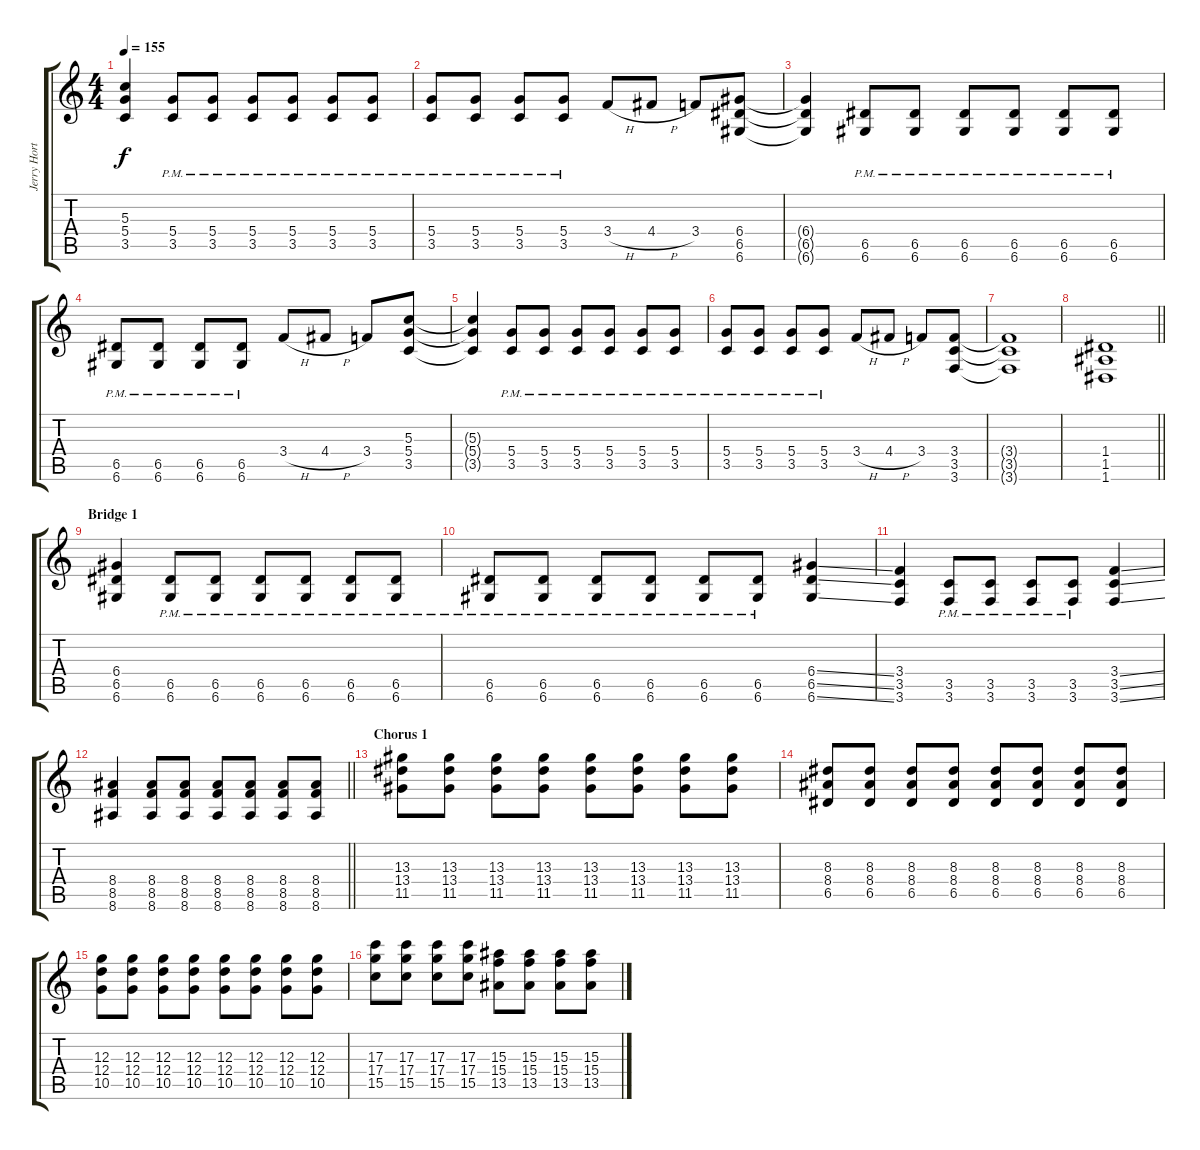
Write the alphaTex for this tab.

\track ("Jerry Horton (Lead Guitar)" "Jerry Hort") {instrument distortionguitar}
\staff {score tabs}
\tuning (E4 B3 G3 D3 A2 D2) {hide}
\ts (4 4)
\tempo 155
\clef g2
\ks c
(5.3 5.4 3.5).4{dy f} (5.4{pm} 3.5{pm}).8 (5.4{pm} 3.5{pm}).8 (5.4{pm} 3.5{pm}).8 (5.4{pm} 3.5{pm}).8 (5.4{pm} 3.5{pm}).8 (5.4{pm} 3.5{pm}).8 |
(5.4{pm} 3.5{pm}).8 (5.4{pm} 3.5{pm}).8 (5.4{pm} 3.5{pm}).8 (5.4{pm} 3.5{pm}).8 3.4{h}.8 4.4{h}.8 3.4.8 (6.4 6.5 6.6).8 |
(6.4{t} 6.5{t} 6.6{t}).4 (6.5{pm} 6.6{pm}).8 (6.5{pm} 6.6{pm}).8 (6.5{pm} 6.6{pm}).8 (6.5{pm} 6.6{pm}).8 (6.5{pm} 6.6{pm}).8 (6.5{pm} 6.6{pm}).8 |
(6.5{pm} 6.6{pm}).8 (6.5{pm} 6.6{pm}).8 (6.5{pm} 6.6{pm}).8 (6.5{pm} 6.6{pm}).8 3.4{h}.8 4.4{h}.8 3.4.8 (5.3 5.4 3.5).8 |
(5.3{t} 5.4{t} 3.5{t}).4 (5.4{pm} 3.5{pm}).8 (5.4{pm} 3.5{pm}).8 (5.4{pm} 3.5{pm}).8 (5.4{pm} 3.5{pm}).8 (5.4{pm} 3.5{pm}).8 (5.4{pm} 3.5{pm}).8 |
(5.4{pm} 3.5{pm}).8 (5.4{pm} 3.5{pm}).8 (5.4{pm} 3.5{pm}).8 (5.4{pm} 3.5{pm}).8 3.4{h}.8 4.4{h}.8 3.4.8 (3.4 3.5 3.6).8 |
(3.4{t} 3.5{t} 3.6{t}).1 |
\barLineRight lightlight
(1.4 1.5 1.6).1 |
\section ("" "Bridge 1")
(6.4 6.5 6.6).4 (6.5{pm} 6.6{pm}).8 (6.5{pm} 6.6{pm}).8 (6.5{pm} 6.6{pm}).8 (6.5{pm} 6.6{pm}).8 (6.5{pm} 6.6{pm}).8 (6.5{pm} 6.6{pm}).8 |
(6.5{pm} 6.6{pm}).8 (6.5{pm} 6.6{pm}).8 (6.5{pm} 6.6{pm}).8 (6.5{pm} 6.6{pm}).8 (6.5{pm} 6.6{pm}).8 (6.5{pm} 6.6{pm}).8 (6.4{ss} 6.5{ss} 6.6{ss}).4 |
(3.4 3.5 3.6).4 (3.5{pm} 3.6{pm}).8 (3.5{pm} 3.6{pm}).8 (3.5{pm} 3.6{pm}).8 (3.5{pm} 3.6{pm}).8 (3.4{ss} 3.5{ss} 3.6{ss}).4 |
\barLineRight lightlight
(8.4 8.5 8.6).4 (8.4 8.5 8.6).8 (8.4 8.5 8.6).8 (8.4 8.5 8.6).8 (8.4 8.5 8.6).8 (8.4 8.5 8.6).8 (8.4 8.5 8.6).8 |
\section ("" "Chorus 1")
(13.3 13.4 11.5).8 (13.3 13.4 11.5).8 (13.3 13.4 11.5).8 (13.3 13.4 11.5).8 (13.3 13.4 11.5).8 (13.3 13.4 11.5).8 (13.3 13.4 11.5).8 (13.3 13.4 11.5).8 |
(8.3 8.4 6.5).8 (8.3 8.4 6.5).8 (8.3 8.4 6.5).8 (8.3 8.4 6.5).8 (8.3 8.4 6.5).8 (8.3 8.4 6.5).8 (8.3 8.4 6.5).8 (8.3 8.4 6.5).8 |
(12.3 12.4 10.5).8 (12.3 12.4 10.5).8 (12.3 12.4 10.5).8 (12.3 12.4 10.5).8 (12.3 12.4 10.5).8 (12.3 12.4 10.5).8 (12.3 12.4 10.5).8 (12.3 12.4 10.5).8 |
(17.3 17.4 15.5).8 (17.3 17.4 15.5).8 (17.3 17.4 15.5).8 (17.3 17.4 15.5).8 (15.3 15.4 13.5).8 (15.3 15.4 13.5).8 (15.3 15.4 13.5).8 (15.3 15.4 13.5).8
